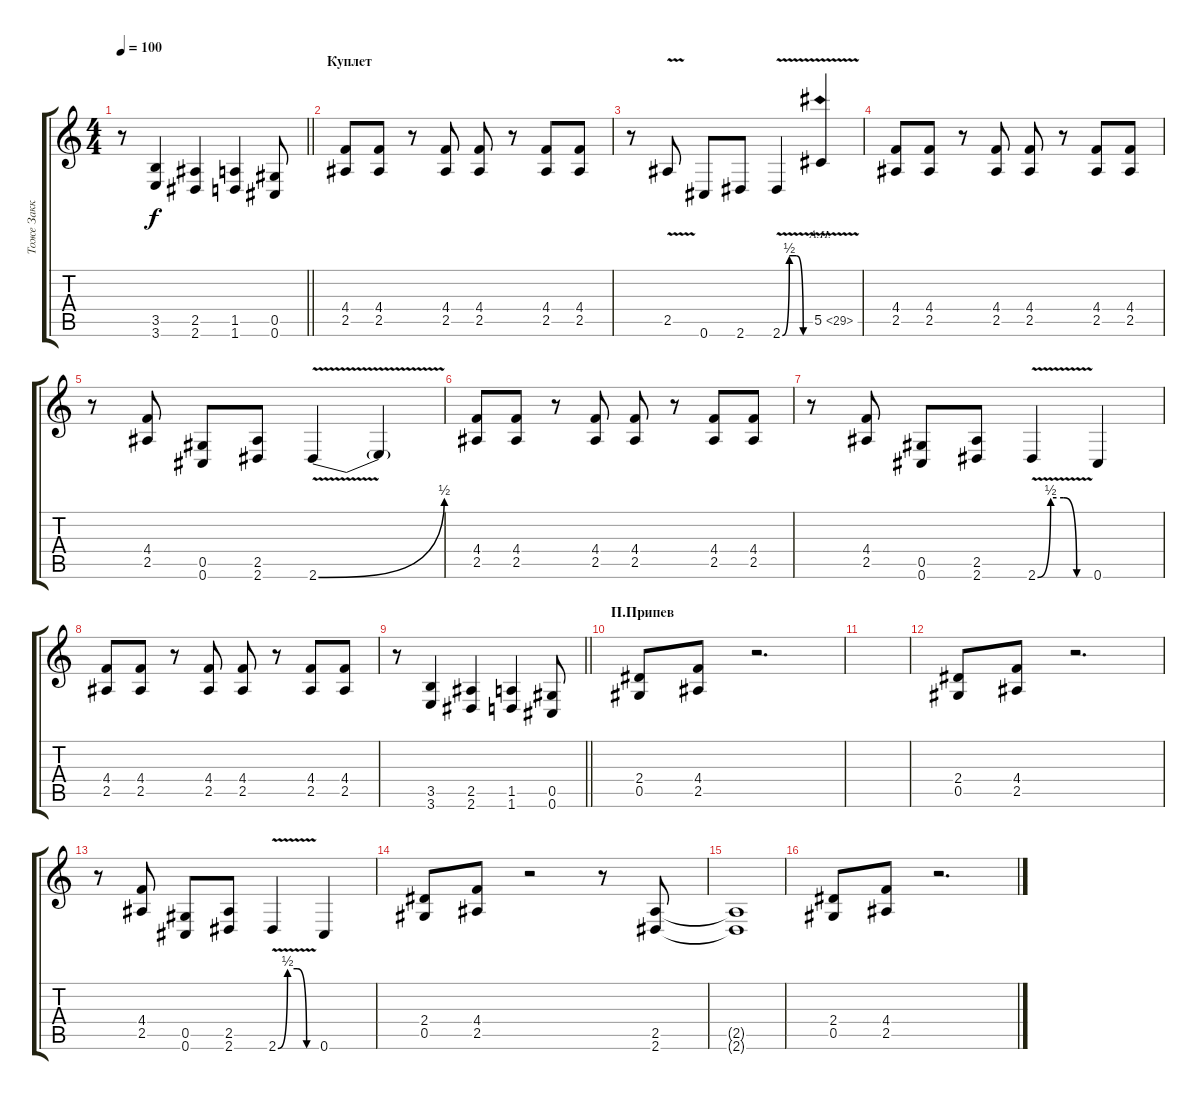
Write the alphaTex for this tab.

\track ("Тоже Закк" "Тоже Закк") {instrument distortionguitar}
\staff {score tabs}
\tuning (Eb4 Bb3 Gb3 Db3 Ab2 Db2) {hide}
\ts (4 4)
\tempo 100
\clef g2
\barLineRight lightlight
\ks c
r.8{dy f} (3.5 3.6).4 (2.5 2.6).4 (1.5 1.6).4 (0.5 0.6).8 |
\section ("" "Куплет")
(4.4 2.5).8 (4.4 2.5).8 r.8 (4.4 2.5).8 (4.4 2.5).8 r.8 (4.4 2.5).8 (4.4 2.5).8 |
r.8 2.5{v}.8 0.6.8 2.6.8 2.6{be (custom 0 0 15 2 30 2 45 0 60 0) v}.4 5.5{ah 24 v}.4 |
(4.4 2.5).8 (4.4 2.5).8 r.8 (4.4 2.5).8 (4.4 2.5).8 r.8 (4.4 2.5).8 (4.4 2.5).8 |
r.8 (4.4 2.5).8 (0.5 0.6).8 (2.5 2.6).8 2.6{be (bend 0 0 60 2) v}.4 2.6{t}.4 |
(4.4 2.5).8 (4.4 2.5).8 r.8 (4.4 2.5).8 (4.4 2.5).8 r.8 (4.4 2.5).8 (4.4 2.5).8 |
r.8 (4.4 2.5).8 (0.5 0.6).8 (2.5 2.6).8 2.6{be (custom 0 0 15 2 30 2 45 0 60 0) v}.4 0.6.4 |
(4.4 2.5).8 (4.4 2.5).8 r.8 (4.4 2.5).8 (4.4 2.5).8 r.8 (4.4 2.5).8 (4.4 2.5).8 |
\barLineRight lightlight
r.8 (3.5 3.6).4 (2.5 2.6).4 (1.5 1.6).4 (0.5 0.6).8 |
\section ("" "П.Припев")
(2.4 0.5).8 (4.4 2.5).8 r.2{d} |
|
(2.4 0.5).8 (4.4 2.5).8 r.2{d} |
r.8 (4.4 2.5).8 (0.5 0.6).8 (2.5 2.6).8 2.6{be (custom 0 0 15 2 30 2 45 0 60 0) v}.4 0.6.4 |
(2.4 0.5).8 (4.4 2.5).8 r.2 r.8 (2.5 2.6).8 |
(2.5{t} 2.6{t}).1 |
(2.4 0.5).8 (4.4 2.5).8 r.2{d}
